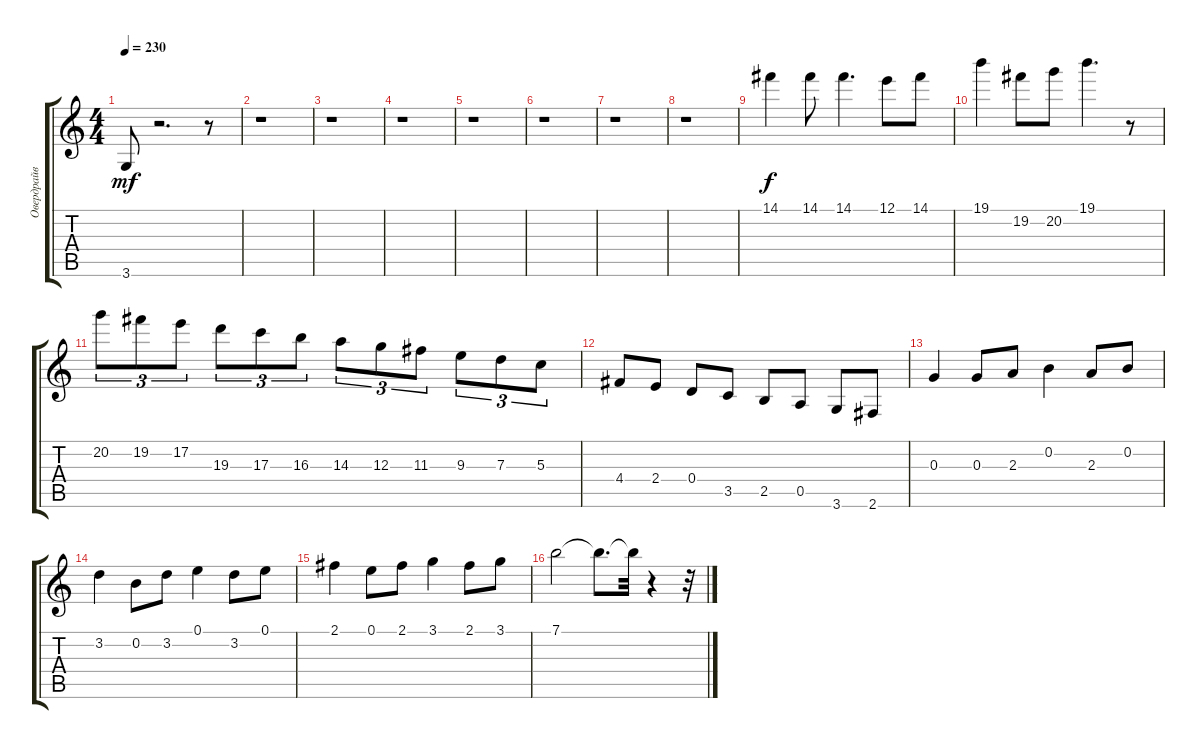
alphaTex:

\track ("Овердрайв" "Овердрайв") {instrument overdrivenguitar}
\staff {score tabs}
\tuning (E4 B3 G3 D3 A2 E2) {hide}
\ts (4 4)
\tempo 230
\clef g2
\ks c
3.6.8{dy mf} r.2{d} r.8 |
r.1 |
r.1 |
r.1 |
r.1 |
r.1 |
r.1 |
r.1 |
14.1.4{dy f} 14.1.8 14.1.4{d} 12.1.8 14.1.8 |
19.1.4 19.2.8 20.2.8 19.1.4{d} r.8 |
20.2.8{tu (3 2)} 19.2.8{tu (3 2)} 17.2.8{tu (3 2)} 19.3.8{tu (3 2)} 17.3.8{tu (3 2)} 16.3.8{tu (3 2)} 14.3.8{tu (3 2)} 12.3.8{tu (3 2)} 11.3.8{tu (3 2)} 9.3.8{tu (3 2)} 7.3.8{tu (3 2)} 5.3.8{tu (3 2)} |
4.4.8 2.4.8 0.4.8 3.5.8 2.5.8 0.5.8 3.6.8 2.6.8 |
0.3.4 0.3.8 2.3.8 0.2.4 2.3.8 0.2.8 |
3.2.4 0.2.8 3.2.8 0.1.4 3.2.8 0.1.8 |
2.1.4 0.1.8 2.1.8 3.1.4 2.1.8 3.1.8 |
7.1.2 7.1{t}.8{d} 7.1{t}.32 r.4 r.32
